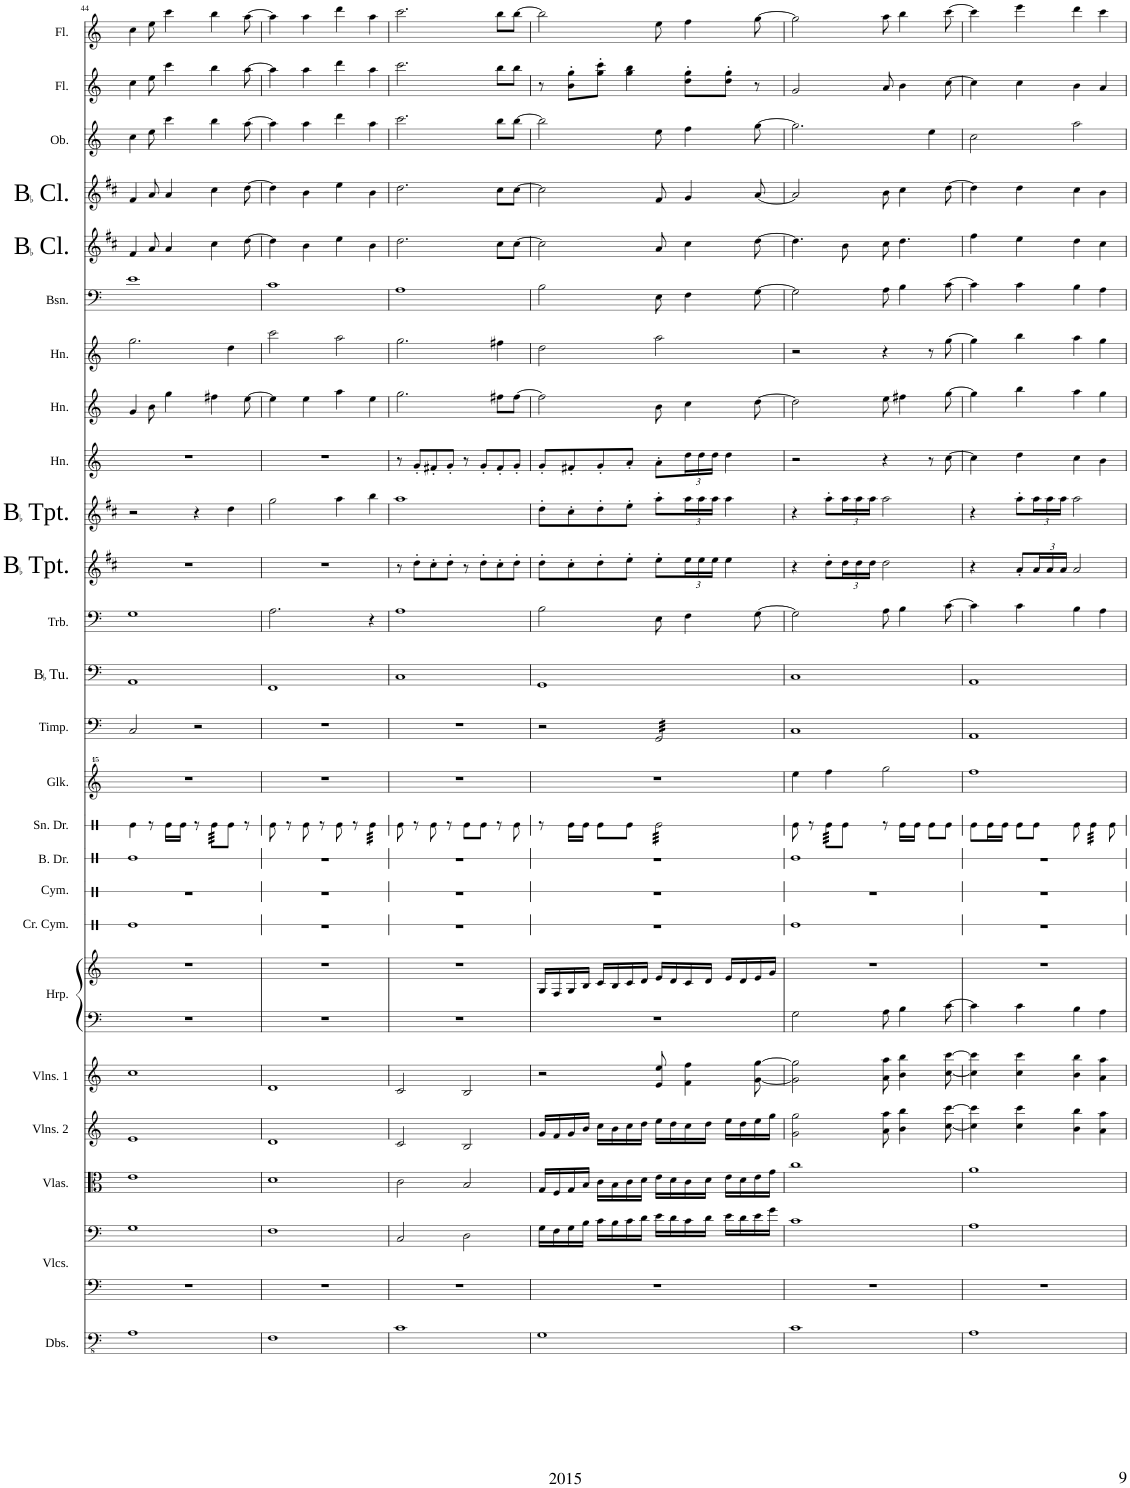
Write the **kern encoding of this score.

**kern	**kern	**kern	**kern	**kern	**kern	**kern	**kern	**kern	**kern	**kern	**kern	**kern	**kern	**kern	**kern	**kern	**kern	**kern	**kern	**kern	**kern	**kern	**kern	**kern	**kern	**kern
*part25	*part24	*part24	*part23	*part22	*part21	*part20	*part20	*part19	*part18	*part17	*part16	*part15	*part14	*part13	*part12	*part11	*part10	*part9	*part8	*part7	*part6	*part5	*part4	*part3	*part2	*part1
*staff27	*staff26	*staff25	*staff24	*staff23	*staff22	*staff21	*staff20	*staff19	*staff18	*staff17	*staff16	*staff15	*staff14	*staff13	*staff12	*staff11	*staff10	*staff9	*staff8	*staff7	*staff6	*staff5	*staff4	*staff3	*staff2	*staff1
*I"Double Basses	*I"Violoncellos	*	*I"Violas	*I"Violins 2	*I"Violins 1	*I"Harp	*	*I"Crash Cymbal	*I"Cymbal	*I"Bass Drum	*I"Snare Drum	*I"Glockenspiel	*I"Timpani	*I"BaccidentalFlat Tuba	*I"Trombone	*I"BaccidentalFlat Trumpet	*I"BaccidentalFlat Trumpet	*I"Horn	*I"Horn	*I"Horn	*I"Bassoon	*I"BaccidentalFlat Clarinet	*I"BaccidentalFlat Clarinet	*I"Oboe	*I"Flute	*I"Flute
*I'Dbs.	*I'Vlcs.	*	*I'Vlas.	*I'Vlns. 2	*I'Vlns. 1	*I'Hrp.	*	*I'Cr. Cym.	*I'Cym.	*I'B. Dr.	*I'Sn. Dr.	*I'Glk.	*I'Timp.	*I'BaccidentalFlat Tu.	*I'Trb.	*I'BaccidentalFlat Tpt.	*I'BaccidentalFlat Tpt.	*I'Hn.	*I'Hn.	*I'Hn.	*I'Bsn.	*I'BaccidentalFlat Cl.	*I'BaccidentalFlat Cl.	*I'Ob.	*I'Fl.	*I'Fl.
!!LO:PB:g=z
*clefFv4	*clefF4	*clefF4	*clefC3	*clefG2	*clefG2	*clefF4	*clefG2	*clefX	*clefX	*clefX	*clefX	*clefG^^2	*clefF4	*clefF4	*clefF4	*clefG2	*clefG2	*clefG2	*clefG2	*clefG2	*clefF4	*clefG2	*clefG2	*clefG2	*clefG2	*clefG2
*	*	*	*	*	*	*	*	*	*	*	*	*	*	*	*	*Trd1c2	*Trd1c2	*Trd4c7	*Trd4c7	*Trd4c7	*	*Trd1c2	*Trd1c2	*	*	*
*k[]	*k[]	*k[]	*k[]	*k[]	*k[]	*k[]	*k[]	*k[]	*k[]	*k[]	*k[]	*k[]	*k[]	*k[]	*k[]	*k[f#c#]	*k[f#c#]	*k[]	*k[]	*k[]	*k[]	*k[f#c#]	*k[f#c#]	*k[]	*k[]	*k[]
*M4/4	*M4/4	*M4/4	*M4/4	*M4/4	*M4/4	*M4/4	*M4/4	*M4/4	*M4/4	*M4/4	*M4/4	*M4/4	*M4/4	*M4/4	*M4/4	*M4/4	*M4/4	*M4/4	*M4/4	*M4/4	*M4/4	*M4/4	*M4/4	*M4/4	*M4/4	*M4/4
=44	=44	=44	=44	=44	=44	=44	=44	=44	=44	=44	=44	=44	=44	=44	=44	=44	=44	=44	=44	=44	=44	=44	=44	=44	=44	=44
1AA	1r	1G	1e	1e	1cc	1r	1r	1Re	1r	1Re	4Re\	1r	2C/	1AA	1G	1r	2r	1r	4g/	2.gg\	1e	4f#/	4f#/	4cc\	4cc\	4cc\
.	.	.	.	.	.	.	.	.	.	.	8r	.	.	.	.	.	.	.	8b\	.	.	8a/	8a/	8ee\	8ee\	8ee\
.	.	.	.	.	.	.	.	.	.	.	16Re\LL	.	.	.	.	.	.	.	4gg\	.	.	4a/	4a/	4ccc\	4ccc\	4ccc\
.	.	.	.	.	.	.	.	.	.	.	16Re\JJ	.	.	.	.	.	.	.	.	.	.	.	.	.	.	.
.	.	.	.	.	.	.	.	.	.	.	8r	.	2r	.	.	.	4r	.	.	.	.	.	.	.	.	.
*	*	*	*	*	*	*	*	*	*	*	*tremolo	*	*	*	*	*	*	*	*	*	*	*	*	*	*	*
.	.	.	.	.	.	.	.	.	.	.	64Re\LLLL	.	.	.	.	.	.	.	4ff#X\	.	.	4cc#\	4cc#\	4bb\	4bb\	4bb\
.	.	.	.	.	.	.	.	.	.	.	64Re\	.	.	.	.	.	.	.	.	.	.	.	.	.	.	.
.	.	.	.	.	.	.	.	.	.	.	64Re\	.	.	.	.	.	.	.	.	.	.	.	.	.	.	.
.	.	.	.	.	.	.	.	.	.	.	64Re\	.	.	.	.	.	.	.	.	.	.	.	.	.	.	.
.	.	.	.	.	.	.	.	.	.	.	64Re\	.	.	.	.	.	.	.	.	.	.	.	.	.	.	.
.	.	.	.	.	.	.	.	.	.	.	64Re\	.	.	.	.	.	.	.	.	.	.	.	.	.	.	.
.	.	.	.	.	.	.	.	.	.	.	64Re\	.	.	.	.	.	.	.	.	.	.	.	.	.	.	.
.	.	.	.	.	.	.	.	.	.	.	64Re\	.	.	.	.	.	.	.	.	.	.	.	.	.	.	.
*	*	*	*	*	*	*	*	*	*	*	*Xtremolo	*	*	*	*	*	*	*	*	*	*	*	*	*	*	*
.	.	.	.	.	.	.	.	.	.	.	8Re\J	.	.	.	.	.	4dd\	.	.	4dd\	.	.	.	.	.	.
.	.	.	.	.	.	.	.	.	.	.	8r	.	.	.	.	.	.	.	[8ee\	.	.	[8dd\	[8dd\	[8aa\	[8aa\	[8aa\
=45	=45	=45	=45	=45	=45	=45	=45	=45	=45	=45	=45	=45	=45	=45	=45	=45	=45	=45	=45	=45	=45	=45	=45	=45	=45	=45
1FF	1r	1F	1d	1d	1d	1r	1r	1r	1r	1r	8Re\	1r	1r	1FF	2.A\	1r	2gg\	1r	4ee\]	2ccc\	1c	4dd\]	4dd\]	4aa\]	4aa\]	4aa\]
.	.	.	.	.	.	.	.	.	.	.	8r	.	.	.	.	.	.	.	.	.	.	.	.	.	.	.
.	.	.	.	.	.	.	.	.	.	.	8Re\	.	.	.	.	.	.	.	4ee\	.	.	4b\	4b\	4aa\	4aa\	4aa\
.	.	.	.	.	.	.	.	.	.	.	8r	.	.	.	.	.	.	.	.	.	.	.	.	.	.	.
.	.	.	.	.	.	.	.	.	.	.	8Re\	.	.	.	.	.	4aa\	.	4aa\	2aa\	.	4ee\	4ee\	4ddd\	4ddd\	4ddd\
.	.	.	.	.	.	.	.	.	.	.	8r	.	.	.	.	.	.	.	.	.	.	.	.	.	.	.
*	*	*	*	*	*	*	*	*	*	*	*tremolo	*	*	*	*	*	*	*	*	*	*	*	*	*	*	*
.	.	.	.	.	.	.	.	.	.	.	32Re\LLL	.	.	.	4r	.	4bb\	.	4ee\	.	.	4b\	4b\	4aa\	4aa\	4aa\
.	.	.	.	.	.	.	.	.	.	.	32Re\	.	.	.	.	.	.	.	.	.	.	.	.	.	.	.
.	.	.	.	.	.	.	.	.	.	.	32Re\	.	.	.	.	.	.	.	.	.	.	.	.	.	.	.
.	.	.	.	.	.	.	.	.	.	.	32Re\	.	.	.	.	.	.	.	.	.	.	.	.	.	.	.
.	.	.	.	.	.	.	.	.	.	.	32Re\	.	.	.	.	.	.	.	.	.	.	.	.	.	.	.
.	.	.	.	.	.	.	.	.	.	.	32Re\	.	.	.	.	.	.	.	.	.	.	.	.	.	.	.
.	.	.	.	.	.	.	.	.	.	.	32Re\	.	.	.	.	.	.	.	.	.	.	.	.	.	.	.
.	.	.	.	.	.	.	.	.	.	.	32Re\JJJ	.	.	.	.	.	.	.	.	.	.	.	.	.	.	.
*	*	*	*	*	*	*	*	*	*	*	*Xtremolo	*	*	*	*	*	*	*	*	*	*	*	*	*	*	*
=46	=46	=46	=46	=46	=46	=46	=46	=46	=46	=46	=46	=46	=46	=46	=46	=46	=46	=46	=46	=46	=46	=46	=46	=46	=46	=46
1C	1r	2C/	2c\	2c/	2c/	1r	1r	1r	1r	1r	8Re\	1r	1r	1C	1A	8r	1aa	8r	2.gg\	2.gg\	1A	2.dd\	2.dd\	2.ccc\	2.ccc\	2.ccc\
.	.	.	.	.	.	.	.	.	.	.	8r	.	.	.	.	8dd'\L	.	8g'/L	.	.	.	.	.	.	.	.
.	.	.	.	.	.	.	.	.	.	.	8Re\	.	.	.	.	8cc#'\	.	8f#X'/	.	.	.	.	.	.	.	.
.	.	.	.	.	.	.	.	.	.	.	8r	.	.	.	.	8dd'\J	.	8g'/J	.	.	.	.	.	.	.	.
.	.	2D\	2B/	2B/	2B/	.	.	.	.	.	8Re\L	.	.	.	.	8r	.	8r	.	.	.	.	.	.	.	.
.	.	.	.	.	.	.	.	.	.	.	8Re\J	.	.	.	.	8dd'\L	.	8g'/L	.	.	.	.	.	.	.	.
.	.	.	.	.	.	.	.	.	.	.	8r	.	.	.	.	8cc#'\	.	8f#'/	8ff#X\L	4ff#X\	.	8cc#\L	8cc#\L	8bb\L	8bb\L	8bb\L
.	.	.	.	.	.	.	.	.	.	.	8Re\	.	.	.	.	8dd'\J	.	8g'/J	[8ff#\J	.	.	[8cc#\J	[8cc#\J	[8bb\J	8bb\J	[8bb\J
=47	=47	=47	=47	=47	=47	=47	=47	=47	=47	=47	=47	=47	=47	=47	=47	=47	=47	=47	=47	=47	=47	=47	=47	=47	=47	=47
1GG	1r	16G\LL	16G/LL	16g/LL	2r	1r	16G/LL	1r	1r	1r	8r	1r	2r	1GG	2B\	8dd'\L	8dd'\L	8g'/L	2ff#\]	2dd\	2B\	2cc#\]	2cc#\]	2bb\]	8r	2bb\]
.	.	16F\	16F/	16f/	.	.	16F/	.	.	.	.	.	.	.	.	.	.	.	.	.	.	.	.	.	.	.
.	.	16G\	16G/	16g/	.	.	16G/	.	.	.	16Re\LL	.	.	.	.	8cc#'\	8cc#'\	8f#X'/	.	.	.	.	.	.	8b\' 8gg\'L	.
.	.	16B\JJ	16B/JJ	16b/JJ	.	.	16B/JJ	.	.	.	16Re\JJ	.	.	.	.	.	.	.	.	.	.	.	.	.	.	.
.	.	16c\LL	16c\LL	16cc\LL	.	.	16c/LL	.	.	.	8Re\L	.	.	.	.	8dd'\	8dd'\	8g'/	.	.	.	.	.	.	8gg\' 8ccc\'J	.
.	.	16B\	16B\	16b\	.	.	16B/	.	.	.	.	.	.	.	.	.	.	.	.	.	.	.	.	.	.	.
.	.	16c\	16c\	16cc\	.	.	16c/	.	.	.	8Re\J	.	.	.	.	8ee'\J	8ee'\J	8a'/J	.	.	.	.	.	.	4gg\ 4bb\	.
.	.	16d\JJ	16d\JJ	16dd\JJ	.	.	16d/JJ	.	.	.	.	.	.	.	.	.	.	.	.	.	.	.	.	.	.	.
*	*	*	*	*	*	*	*	*	*	*	*tremolo	*	*	*	*	*	*	*	*	*	*	*	*	*	*	*
*	*	*	*	*	*	*	*	*	*	*	*	*	*tremolo	*	*	*	*	*	*	*	*	*	*	*	*	*
.	.	16e\LL	16e\LL	16ee\LL	8e/ 8ee/	.	16e/LL	.	.	.	32Re\LLL	.	32GG/LLL	.	8E\	8ee'\L	8aa'\L	8a'\L	8b\	2aa\	8E\	8a/	8f#/	8ee\	.	8ee\
.	.	.	.	.	.	.	.	.	.	.	32Re\	.	32GG/	.	.	.	.	.	.	.	.	.	.	.	.	.
.	.	16d\	16d\	16dd\	.	.	16d/	.	.	.	32Re\	.	32GG/	.	.	.	.	.	.	.	.	.	.	.	.	.
.	.	.	.	.	.	.	.	.	.	.	32Re\	.	32GG/	.	.	.	.	.	.	.	.	.	.	.	.	.
*	*	*	*	*	*	*	*	*	*	*	*	*	*	*	*	*Xbrackettup	*Xbrackettup	*Xbrackettup	*	*	*	*	*	*	*	*
.	.	16c\	16c\	16cc\	4f\ 4ff\	.	16c/	.	.	.	32Re\	.	32GG/	.	4F\	24ee\L	24aa\L	24dd\L	4cc\	.	4F\	4cc#\	4g/	4ff\	8dd\' 8gg\'L	4ff\
.	.	.	.	.	.	.	.	.	.	.	32Re\	.	32GG/	.	.	.	.	.	.	.	.	.	.	.	.	.
.	.	.	.	.	.	.	.	.	.	.	.	.	.	.	.	24ee\	24aa\	24dd\	.	.	.	.	.	.	.	.
.	.	16d\JJ	16d\JJ	16dd\JJ	.	.	16d/JJ	.	.	.	32Re\	.	32GG/	.	.	.	.	.	.	.	.	.	.	.	.	.
.	.	.	.	.	.	.	.	.	.	.	.	.	.	.	.	24ee\JJ	24aa\JJ	24dd\JJ	.	.	.	.	.	.	.	.
.	.	.	.	.	.	.	.	.	.	.	32Re\	.	32GG/	.	.	.	.	.	.	.	.	.	.	.	.	.
.	.	16e\LL	16e\LL	16ee\LL	.	.	16e/LL	.	.	.	32Re\	.	32GG/	.	.	4ee\	4aa\	4dd\	.	.	.	.	.	.	8dd\' 8gg\'J	.
.	.	.	.	.	.	.	.	.	.	.	32Re\	.	32GG/	.	.	.	.	.	.	.	.	.	.	.	.	.
.	.	16d\	16d\	16dd\	.	.	16d/	.	.	.	32Re\	.	32GG/	.	.	.	.	.	.	.	.	.	.	.	.	.
.	.	.	.	.	.	.	.	.	.	.	32Re\	.	32GG/	.	.	.	.	.	.	.	.	.	.	.	.	.
.	.	16e\	16e\	16ee\	[8g\ [8gg\	.	16e/	.	.	.	32Re\	.	32GG/	.	[8G\	.	.	.	[8dd\	.	[8G\	[8dd\	[8a/	[8gg\	8r	[8gg\
.	.	.	.	.	.	.	.	.	.	.	32Re\	.	32GG/	.	.	.	.	.	.	.	.	.	.	.	.	.
.	.	16g\JJ	16g\JJ	16gg\JJ	.	.	16g/JJ	.	.	.	32Re\	.	32GG/	.	.	.	.	.	.	.	.	.	.	.	.	.
.	.	.	.	.	.	.	.	.	.	.	32Re\JJJ	.	32GG/JJJ	.	.	.	.	.	.	.	.	.	.	.	.	.
*	*	*	*	*	*	*	*	*	*	*	*	*	*Xtremolo	*	*	*	*	*	*	*	*	*	*	*	*	*
*	*	*	*	*	*	*	*	*	*	*	*Xtremolo	*	*	*	*	*	*	*	*	*	*	*	*	*	*	*
=48	=48	=48	=48	=48	=48	=48	=48	=48	=48	=48	=48	=48	=48	=48	=48	=48	=48	=48	=48	=48	=48	=48	=48	=48	=48	=48
1C	1r	1c	1cc	2g\ 2gg\	2g\] 2gg\]	2G\	1r	1Re	1r	1Re	8Re\	4eeee\	1C	1C	2G\]	4r	4r	2r	2dd\]	2r	2G\]	4.dd\]	2a/]	2.gg\]	2g/	2gg\]
.	.	.	.	.	.	.	.	.	.	.	8r	.	.	.	.	.	.	.	.	.	.	.	.	.	.	.
*	*	*	*	*	*	*	*	*	*	*	*tremolo	*	*	*	*	*	*	*	*	*	*	*	*	*	*	*
.	.	.	.	.	.	.	.	.	.	.	64Re\LLLL	4ffff\	.	.	.	8dd'\L	8aa'\L	.	.	.	.	.	.	.	.	.
.	.	.	.	.	.	.	.	.	.	.	64Re\	.	.	.	.	.	.	.	.	.	.	.	.	.	.	.
.	.	.	.	.	.	.	.	.	.	.	64Re\	.	.	.	.	.	.	.	.	.	.	.	.	.	.	.
.	.	.	.	.	.	.	.	.	.	.	64Re\	.	.	.	.	.	.	.	.	.	.	.	.	.	.	.
.	.	.	.	.	.	.	.	.	.	.	64Re\	.	.	.	.	.	.	.	.	.	.	.	.	.	.	.
.	.	.	.	.	.	.	.	.	.	.	64Re\	.	.	.	.	.	.	.	.	.	.	.	.	.	.	.
.	.	.	.	.	.	.	.	.	.	.	64Re\	.	.	.	.	.	.	.	.	.	.	.	.	.	.	.
.	.	.	.	.	.	.	.	.	.	.	64Re\	.	.	.	.	.	.	.	.	.	.	.	.	.	.	.
*	*	*	*	*	*	*	*	*	*	*	*Xtremolo	*	*	*	*	*	*	*	*	*	*	*	*	*	*	*
.	.	.	.	.	.	.	.	.	.	.	8Re\J	.	.	.	.	24dd\L	24aa\L	.	.	.	.	8b\	.	.	.	.
.	.	.	.	.	.	.	.	.	.	.	.	.	.	.	.	24dd\	24aa\	.	.	.	.	.	.	.	.	.
.	.	.	.	.	.	.	.	.	.	.	.	.	.	.	.	24dd\JJ	24aa\JJ	.	.	.	.	.	.	.	.	.
.	.	.	.	8a\ 8aa\	8a\ 8aa\	8A\	.	.	.	.	8r	2gggg\	.	.	8A\	2dd\	2aa\	4r	8ee\	4r	8A\	8cc#\	8b\	.	8a/	8aa\
.	.	.	.	4b\ 4bb\	4b\ 4bb\	4B\	.	.	.	.	16Re\LL	.	.	.	4B\	.	.	.	4ff#X\	.	4B\	4.dd\	4cc#\	.	4b\	4bb\
.	.	.	.	.	.	.	.	.	.	.	16Re\JJ	.	.	.	.	.	.	.	.	.	.	.	.	.	.	.
.	.	.	.	.	.	.	.	.	.	.	8Re\L	.	.	.	.	.	.	8r	.	8r	.	.	.	4ee\	.	.
.	.	.	.	[8cc\ [8ccc\	[8cc\ [8ccc\	[8c\	.	.	.	.	8Re\J	.	.	.	[8c\	.	.	[8cc\	[8gg\	[8gg\	[8c\	.	[8dd\	.	[8cc\	[8ccc\
=49	=49	=49	=49	=49	=49	=49	=49	=49	=49	=49	=49	=49	=49	=49	=49	=49	=49	=49	=49	=49	=49	=49	=49	=49	=49	=49
1AA	1r	1A	1a	4cc\] 4ccc\]	4cc\] 4ccc\]	4c\]	1r	1r	1r	1r	8Re\L	1ffff	1AA	1AA	4c\]	4r	4r	4cc\]	4gg\]	4gg\]	4c\]	4ff#\	4dd\]	2cc\	4cc\]	4ccc\]
.	.	.	.	.	.	.	.	.	.	.	16Re\L	.	.	.	.	.	.	.	.	.	.	.	.	.	.	.
.	.	.	.	.	.	.	.	.	.	.	16Re\JJ	.	.	.	.	.	.	.	.	.	.	.	.	.	.	.
.	.	.	.	4cc\ 4ccc\	4cc\ 4ccc\	4c\	.	.	.	.	8Re\L	.	.	.	4c\	8a'/L	8aa'\L	4dd\	4bb\	4bb\	4c\	4ee\	4dd\	.	4cc\	4eee\
.	.	.	.	.	.	.	.	.	.	.	8Re\J	.	.	.	.	24a/L	24aa\L	.	.	.	.	.	.	.	.	.
.	.	.	.	.	.	.	.	.	.	.	.	.	.	.	.	24a/	24aa\	.	.	.	.	.	.	.	.	.
.	.	.	.	.	.	.	.	.	.	.	.	.	.	.	.	24a/JJ	24aa\JJ	.	.	.	.	.	.	.	.	.
.	.	.	.	4b\ 4bb\	4b\ 4bb\	4B\	.	.	.	.	8Re\	.	.	.	4B\	2a/	2aa\	4cc\	4aa\	4aa\	4B\	4dd\	4cc#\	2aa\	4b\	4ddd\
*	*	*	*	*	*	*	*	*	*	*	*tremolo	*	*	*	*	*	*	*	*	*	*	*	*	*	*	*
.	.	.	.	.	.	.	.	.	.	.	32Re\LLL	.	.	.	.	.	.	.	.	.	.	.	.	.	.	.
.	.	.	.	.	.	.	.	.	.	.	32Re\	.	.	.	.	.	.	.	.	.	.	.	.	.	.	.
.	.	.	.	.	.	.	.	.	.	.	32Re\	.	.	.	.	.	.	.	.	.	.	.	.	.	.	.
.	.	.	.	.	.	.	.	.	.	.	32Re\	.	.	.	.	.	.	.	.	.	.	.	.	.	.	.
.	.	.	.	4a\ 4aa\	4a\ 4aa\	4A\	.	.	.	.	32Re\	.	.	.	4A\	.	.	4b\	4gg\	4gg\	4A\	4cc#\	4b\	.	4a/	4ccc\
.	.	.	.	.	.	.	.	.	.	.	32Re\	.	.	.	.	.	.	.	.	.	.	.	.	.	.	.
.	.	.	.	.	.	.	.	.	.	.	32Re\	.	.	.	.	.	.	.	.	.	.	.	.	.	.	.
.	.	.	.	.	.	.	.	.	.	.	32Re\JJJ	.	.	.	.	.	.	.	.	.	.	.	.	.	.	.
*	*	*	*	*	*	*	*	*	*	*	*Xtremolo	*	*	*	*	*	*	*	*	*	*	*	*	*	*	*
.	.	.	.	.	.	.	.	.	.	.	8Re\	.	.	.	.	.	.	.	.	.	.	.	.	.	.	.
=	=	=	=	=	=	=	=	=	=	=	=	=	=	=	=	=	=	=	=	=	=	=	=	=	=	=
*-	*-	*-	*-	*-	*-	*-	*-	*-	*-	*-	*-	*-	*-	*-	*-	*-	*-	*-	*-	*-	*-	*-	*-	*-	*-	*-
